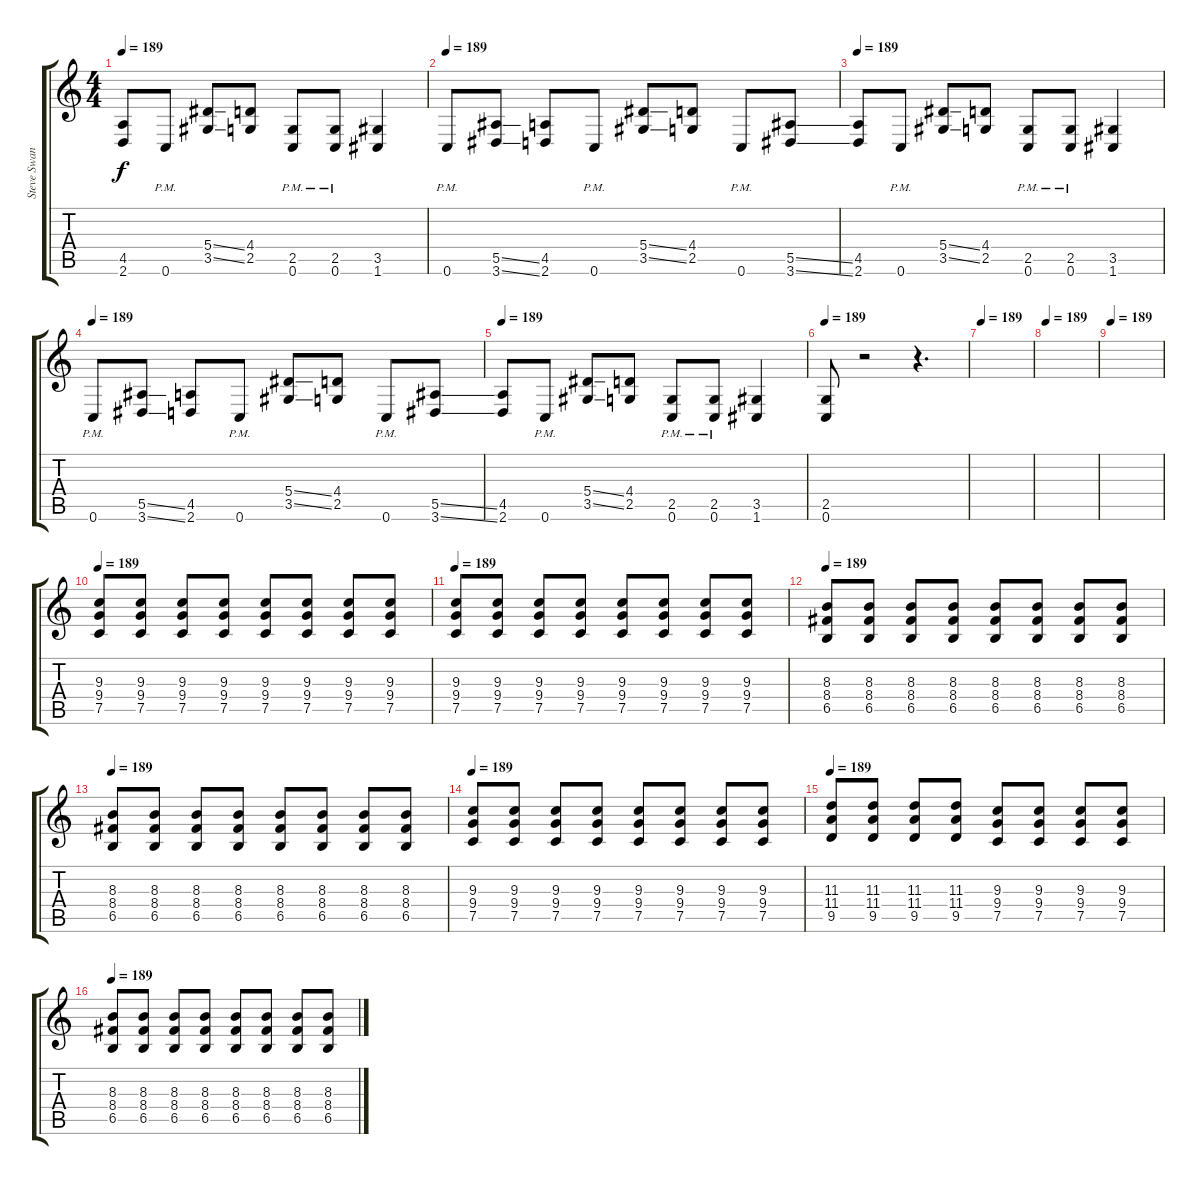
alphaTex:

\track ("Steve Swanson (Guitar)" "Steve Swan") {instrument distortionguitar}
\staff {score tabs}
\tuning (C4 G3 Eb3 Bb2 F2 C2) {hide}
\ts (4 4)
\tempo 189
\clef g2
\ks c
(4.5 2.6).8{dy f} 0.6{pm}.8 (5.4{ss} 3.5{ss}).8 (4.4 2.5).8 (2.5{pm} 0.6{pm}).8 (2.5{pm} 0.6{pm}).8 (3.5 1.6).4 |
\tempo 189
0.6{pm}.8 (5.5{ss} 3.6{ss}).8 (4.5 2.6).8 0.6{pm}.8 (5.4{ss} 3.5{ss}).8 (4.4 2.5).8 0.6{pm}.8 (5.5{ss} 3.6{ss}).8 |
\tempo 189
(4.5 2.6).8 0.6{pm}.8 (5.4{ss} 3.5{ss}).8 (4.4 2.5).8 (2.5{pm} 0.6{pm}).8 (2.5{pm} 0.6{pm}).8 (3.5 1.6).4 |
\tempo 189
0.6{pm}.8 (5.5{ss} 3.6{ss}).8 (4.5 2.6).8 0.6{pm}.8 (5.4{ss} 3.5{ss}).8 (4.4 2.5).8 0.6{pm}.8 (5.5{ss} 3.6{ss}).8 |
\tempo 189
(4.5 2.6).8 0.6{pm}.8 (5.4{ss} 3.5{ss}).8 (4.4 2.5).8 (2.5{pm} 0.6{pm}).8 (2.5{pm} 0.6{pm}).8 (3.5 1.6).4 |
\tempo 189
(2.5 0.6).8 r.2 r.4{d} |
\tempo 189
|
\tempo 189
|
\tempo 189
|
\tempo 189
(9.3 9.4 7.5).8 (9.3 9.4 7.5).8 (9.3 9.4 7.5).8 (9.3 9.4 7.5).8 (9.3 9.4 7.5).8 (9.3 9.4 7.5).8 (9.3 9.4 7.5).8 (9.3 9.4 7.5).8 |
\tempo 189
(9.3 9.4 7.5).8 (9.3 9.4 7.5).8 (9.3 9.4 7.5).8 (9.3 9.4 7.5).8 (9.3 9.4 7.5).8 (9.3 9.4 7.5).8 (9.3 9.4 7.5).8 (9.3 9.4 7.5).8 |
\tempo 189
(8.3 8.4 6.5).8 (8.3 8.4 6.5).8 (8.3 8.4 6.5).8 (8.3 8.4 6.5).8 (8.3 8.4 6.5).8 (8.3 8.4 6.5).8 (8.3 8.4 6.5).8 (8.3 8.4 6.5).8 |
\tempo 189
(8.3 8.4 6.5).8 (8.3 8.4 6.5).8 (8.3 8.4 6.5).8 (8.3 8.4 6.5).8 (8.3 8.4 6.5).8 (8.3 8.4 6.5).8 (8.3 8.4 6.5).8 (8.3 8.4 6.5).8 |
\tempo 189
(9.3 9.4 7.5).8 (9.3 9.4 7.5).8 (9.3 9.4 7.5).8 (9.3 9.4 7.5).8 (9.3 9.4 7.5).8 (9.3 9.4 7.5).8 (9.3 9.4 7.5).8 (9.3 9.4 7.5).8 |
\tempo 189
(11.3 11.4 9.5).8 (11.3 11.4 9.5).8 (11.3 11.4 9.5).8 (11.3 11.4 9.5).8 (9.3 9.4 7.5).8 (9.3 9.4 7.5).8 (9.3 9.4 7.5).8 (9.3 9.4 7.5).8 |
\tempo 189
(8.3 8.4 6.5).8 (8.3 8.4 6.5).8 (8.3 8.4 6.5).8 (8.3 8.4 6.5).8 (8.3 8.4 6.5).8 (8.3 8.4 6.5).8 (8.3 8.4 6.5).8 (8.3 8.4 6.5).8
